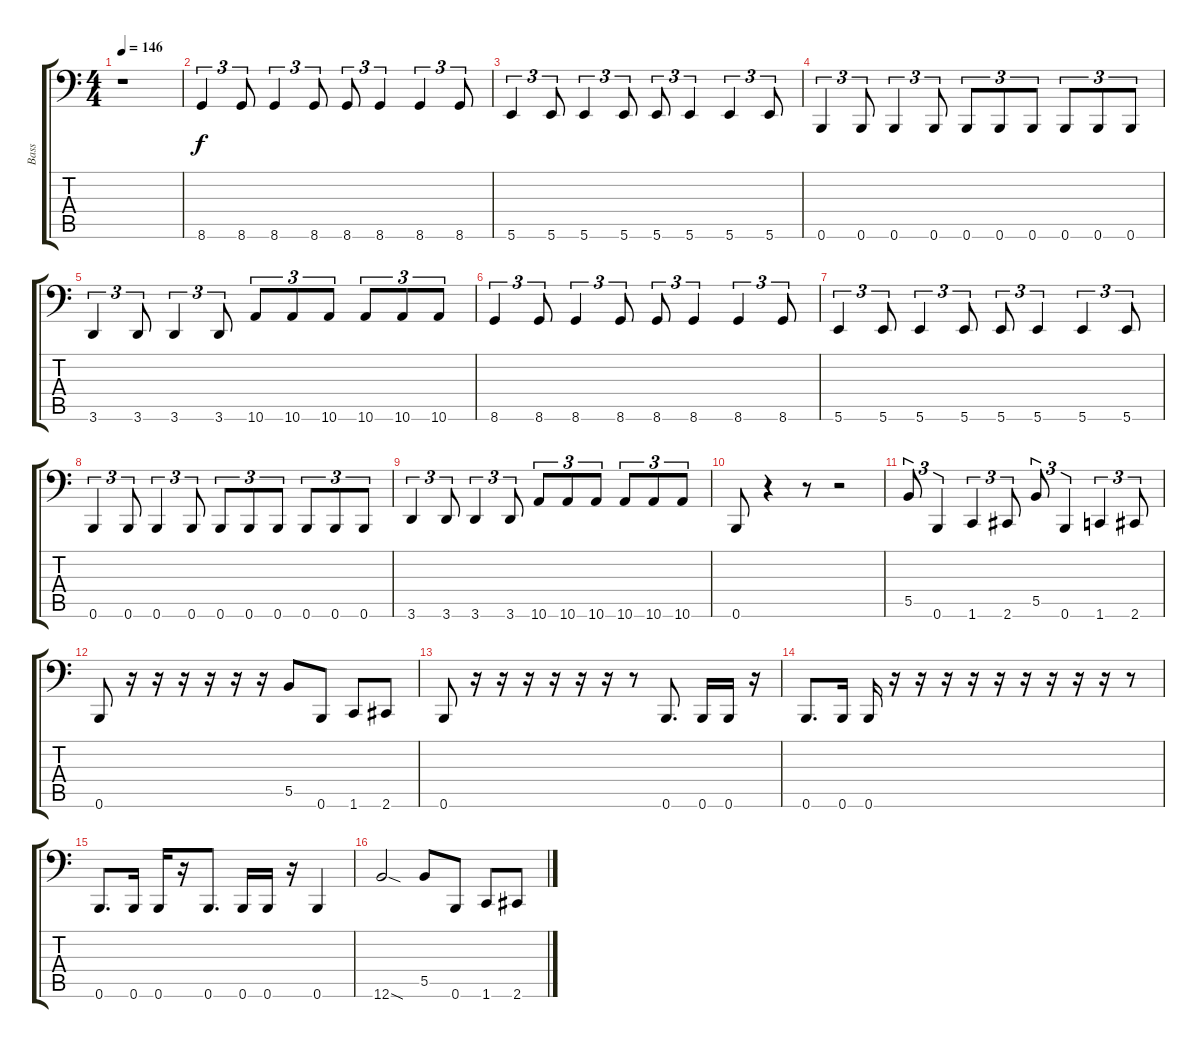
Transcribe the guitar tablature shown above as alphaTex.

\track ("Bass" "Bass") {instrument electricbassfinger}
\staff {score tabs}
\tuning (Db3 Ab2 E2 B1 Gb1 B0) {hide}
\ts (4 4)
\tempo 146
\clef f4
\ks c
r.1{dy f} |
8.6.4{tu (3 2)} 8.6.8{tu (3 2)} 8.6.4{tu (3 2)} 8.6.8{tu (3 2)} 8.6.8{tu (3 2)} 8.6.4{tu (3 2)} 8.6.4{tu (3 2)} 8.6.8{tu (3 2)} |
5.6.4{tu (3 2)} 5.6.8{tu (3 2)} 5.6.4{tu (3 2)} 5.6.8{tu (3 2)} 5.6.8{tu (3 2)} 5.6.4{tu (3 2)} 5.6.4{tu (3 2)} 5.6.8{tu (3 2)} |
0.6.4{tu (3 2)} 0.6.8{tu (3 2)} 0.6.4{tu (3 2)} 0.6.8{tu (3 2)} 0.6.8{tu (3 2)} 0.6.8{tu (3 2)} 0.6.8{tu (3 2)} 0.6.8{tu (3 2)} 0.6.8{tu (3 2)} 0.6.8{tu (3 2)} |
3.6.4{tu (3 2)} 3.6.8{tu (3 2)} 3.6.4{tu (3 2)} 3.6.8{tu (3 2)} 10.6.8{tu (3 2)} 10.6.8{tu (3 2)} 10.6.8{tu (3 2)} 10.6.8{tu (3 2)} 10.6.8{tu (3 2)} 10.6.8{tu (3 2)} |
8.6.4{tu (3 2)} 8.6.8{tu (3 2)} 8.6.4{tu (3 2)} 8.6.8{tu (3 2)} 8.6.8{tu (3 2)} 8.6.4{tu (3 2)} 8.6.4{tu (3 2)} 8.6.8{tu (3 2)} |
5.6.4{tu (3 2)} 5.6.8{tu (3 2)} 5.6.4{tu (3 2)} 5.6.8{tu (3 2)} 5.6.8{tu (3 2)} 5.6.4{tu (3 2)} 5.6.4{tu (3 2)} 5.6.8{tu (3 2)} |
0.6.4{tu (3 2)} 0.6.8{tu (3 2)} 0.6.4{tu (3 2)} 0.6.8{tu (3 2)} 0.6.8{tu (3 2)} 0.6.8{tu (3 2)} 0.6.8{tu (3 2)} 0.6.8{tu (3 2)} 0.6.8{tu (3 2)} 0.6.8{tu (3 2)} |
3.6.4{tu (3 2)} 3.6.8{tu (3 2)} 3.6.4{tu (3 2)} 3.6.8{tu (3 2)} 10.6.8{tu (3 2)} 10.6.8{tu (3 2)} 10.6.8{tu (3 2)} 10.6.8{tu (3 2)} 10.6.8{tu (3 2)} 10.6.8{tu (3 2)} |
0.6.8 r.4 r.8 r.2 |
5.5.8{tu (3 2)} 0.6.4{tu (3 2)} 1.6.4{tu (3 2)} 2.6.8{tu (3 2)} 5.5.8{tu (3 2)} 0.6.4{tu (3 2)} 1.6.4{tu (3 2)} 2.6.8{tu (3 2)} |
0.6.8 r.16 r.16 r.16 r.16 r.16 r.16 5.5.8 0.6.8 1.6.8 2.6.8 |
0.6.8 r.16 r.16 r.16 r.16 r.16 r.16 r.8 0.6.8{d} 0.6.16 0.6.16 r.16 |
0.6.8{d} 0.6.16 0.6.16 r.16 r.16 r.16 r.16 r.16 r.16 r.16 r.16 r.16 r.8 |
0.6.8{d} 0.6.16 0.6.16 r.16 0.6.8{d} 0.6.16 0.6.16 r.16 0.6.4 |
12.6{sod}.2 5.5.8 0.6.8 1.6.8 2.6.8
